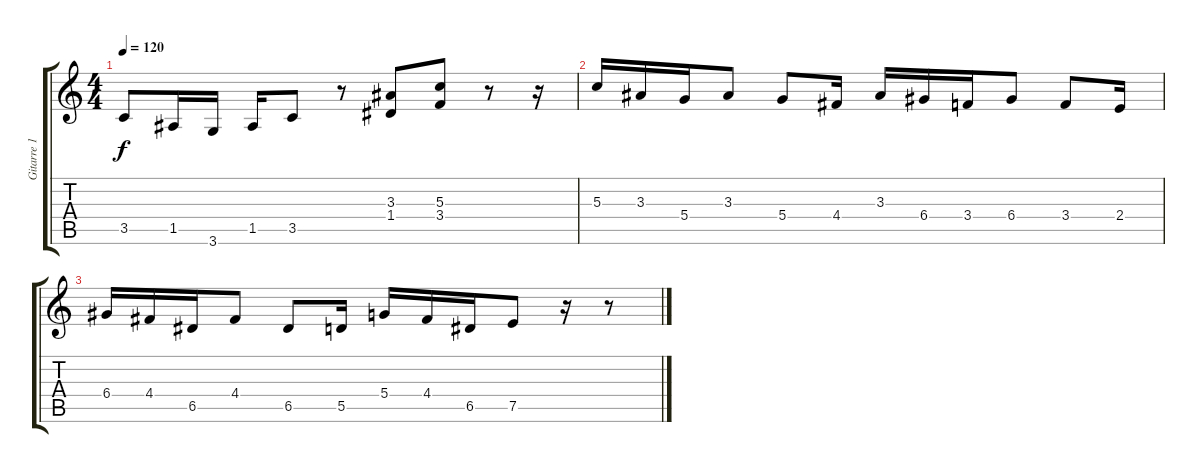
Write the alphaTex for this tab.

\track ("Gitarre 1" "Gitarre 1") {instrument distortionguitar}
\staff {score tabs}
\tuning (E4 B3 G3 D3 A2 E2) {hide}
\ts (4 4)
\tempo 120
\clef g2
\ks c
3.5.8{dy f} 1.5.16 3.6.16 1.5.16 3.5.8 r.8 (3.3 1.4).8 (5.3 3.4).8 r.8 r.16 |
5.3.16 3.3.16 5.4.16 3.3.8 5.4.8 4.4.16 3.3.16 6.4.16 3.4.16 6.4.8 3.4.8 2.4.16 |
6.4.16 4.4.16 6.5.16 4.4.8 6.5.8 5.5.16 5.4.16 4.4.16 6.5.16 7.5.8 r.16 r.8
